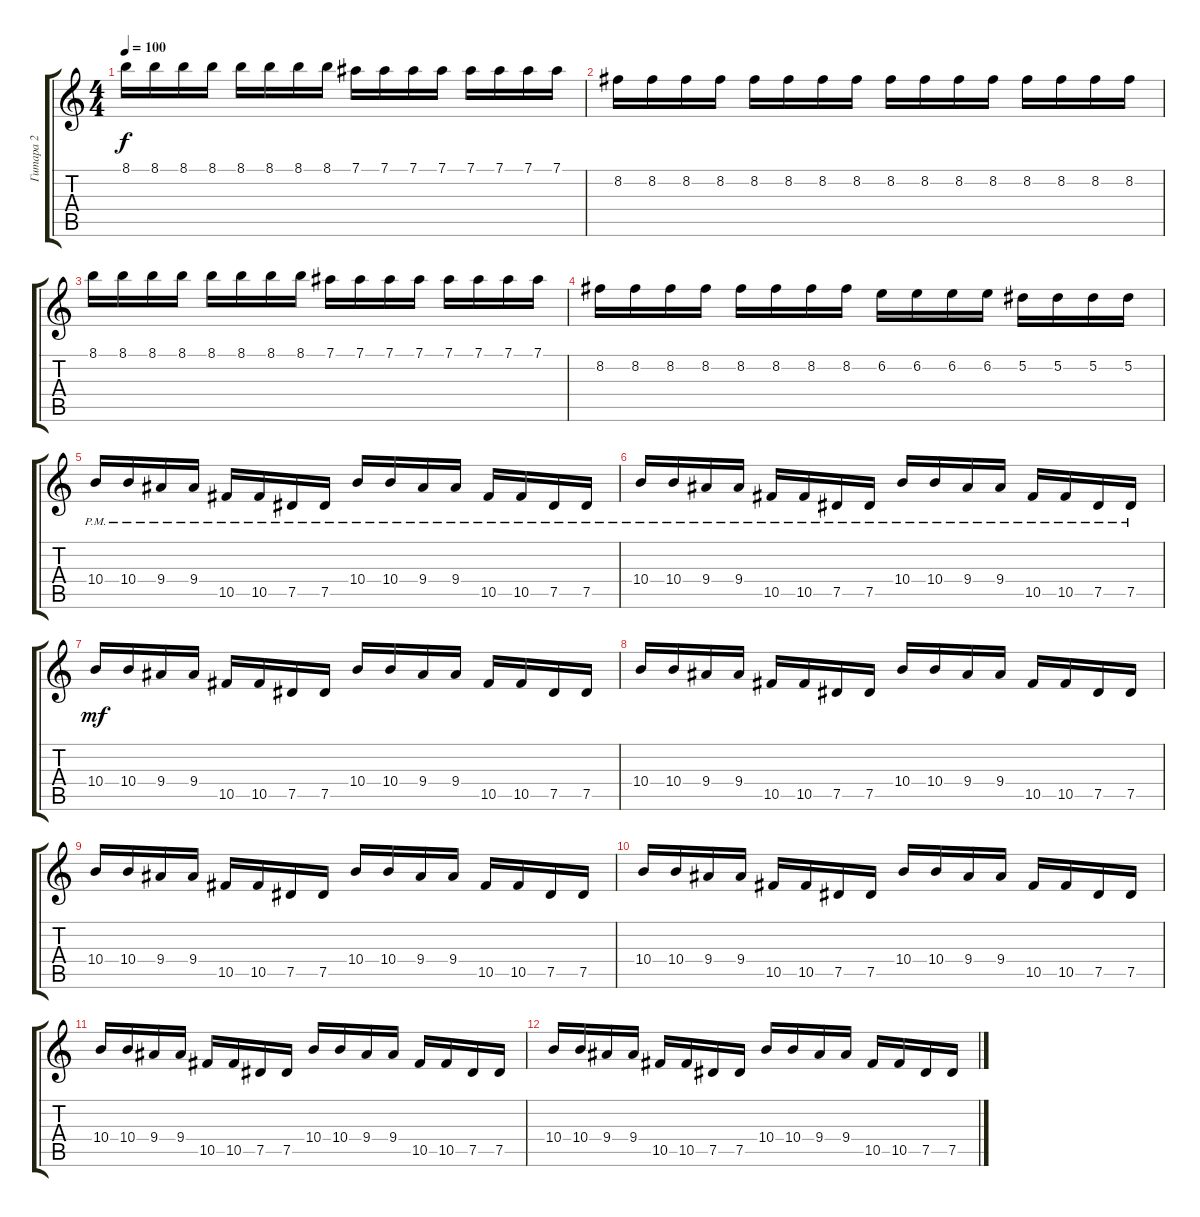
\track ("Гитара 2" "Гитара 2") {instrument overdrivenguitar}
\staff {score tabs}
\tuning (Eb4 Bb3 Gb3 Db3 Ab2 Eb2) {hide}
\ts (4 4)
\tempo 100
\clef g2
\ks c
8.1.16{dy f instrument distortionguitar} 8.1.16 8.1.16 8.1.16 8.1.16 8.1.16 8.1.16 8.1.16 7.1.16 7.1.16 7.1.16 7.1.16 7.1.16 7.1.16 7.1.16 7.1.16 |
8.2.16 8.2.16 8.2.16 8.2.16 8.2.16 8.2.16 8.2.16 8.2.16 8.2.16 8.2.16 8.2.16 8.2.16 8.2.16 8.2.16 8.2.16 8.2.16 |
8.1.16 8.1.16 8.1.16 8.1.16 8.1.16 8.1.16 8.1.16 8.1.16 7.1.16 7.1.16 7.1.16 7.1.16 7.1.16 7.1.16 7.1.16 7.1.16 |
8.2.16 8.2.16 8.2.16 8.2.16 8.2.16 8.2.16 8.2.16 8.2.16 6.2.16 6.2.16 6.2.16 6.2.16 5.2.16 5.2.16 5.2.16 5.2.16 |
10.4{pm}.16 10.4{pm}.16 9.4{pm}.16 9.4{pm}.16 10.5{pm}.16 10.5{pm}.16 7.5{pm}.16 7.5{pm}.16 10.4{pm}.16 10.4{pm}.16 9.4{pm}.16 9.4{pm}.16 10.5{pm}.16 10.5{pm}.16 7.5{pm}.16 7.5{pm}.16 |
10.4{pm}.16 10.4{pm}.16 9.4{pm}.16 9.4{pm}.16 10.5{pm}.16 10.5{pm}.16 7.5{pm}.16 7.5{pm}.16 10.4{pm}.16 10.4{pm}.16 9.4{pm}.16 9.4{pm}.16 10.5{pm}.16 10.5{pm}.16 7.5{pm}.16 7.5{pm}.16 |
10.4.16{dy mf instrument overdrivenguitar} 10.4.16 9.4.16 9.4.16 10.5.16 10.5.16 7.5.16 7.5.16 10.4.16 10.4.16 9.4.16 9.4.16 10.5.16 10.5.16 7.5.16 7.5.16 |
10.4.16 10.4.16 9.4.16 9.4.16 10.5.16 10.5.16 7.5.16 7.5.16 10.4.16 10.4.16 9.4.16 9.4.16 10.5.16 10.5.16 7.5.16 7.5.16 |
10.4.16 10.4.16 9.4.16 9.4.16 10.5.16 10.5.16 7.5.16 7.5.16 10.4.16 10.4.16 9.4.16 9.4.16 10.5.16 10.5.16 7.5.16 7.5.16 |
10.4.16 10.4.16 9.4.16 9.4.16 10.5.16 10.5.16 7.5.16 7.5.16 10.4.16 10.4.16 9.4.16 9.4.16 10.5.16 10.5.16 7.5.16 7.5.16 |
10.4.16 10.4.16 9.4.16 9.4.16 10.5.16 10.5.16 7.5.16 7.5.16 10.4.16 10.4.16 9.4.16 9.4.16 10.5.16 10.5.16 7.5.16 7.5.16 |
10.4.16 10.4.16 9.4.16 9.4.16 10.5.16 10.5.16 7.5.16 7.5.16 10.4.16 10.4.16 9.4.16 9.4.16 10.5.16 10.5.16 7.5.16 7.5.16
